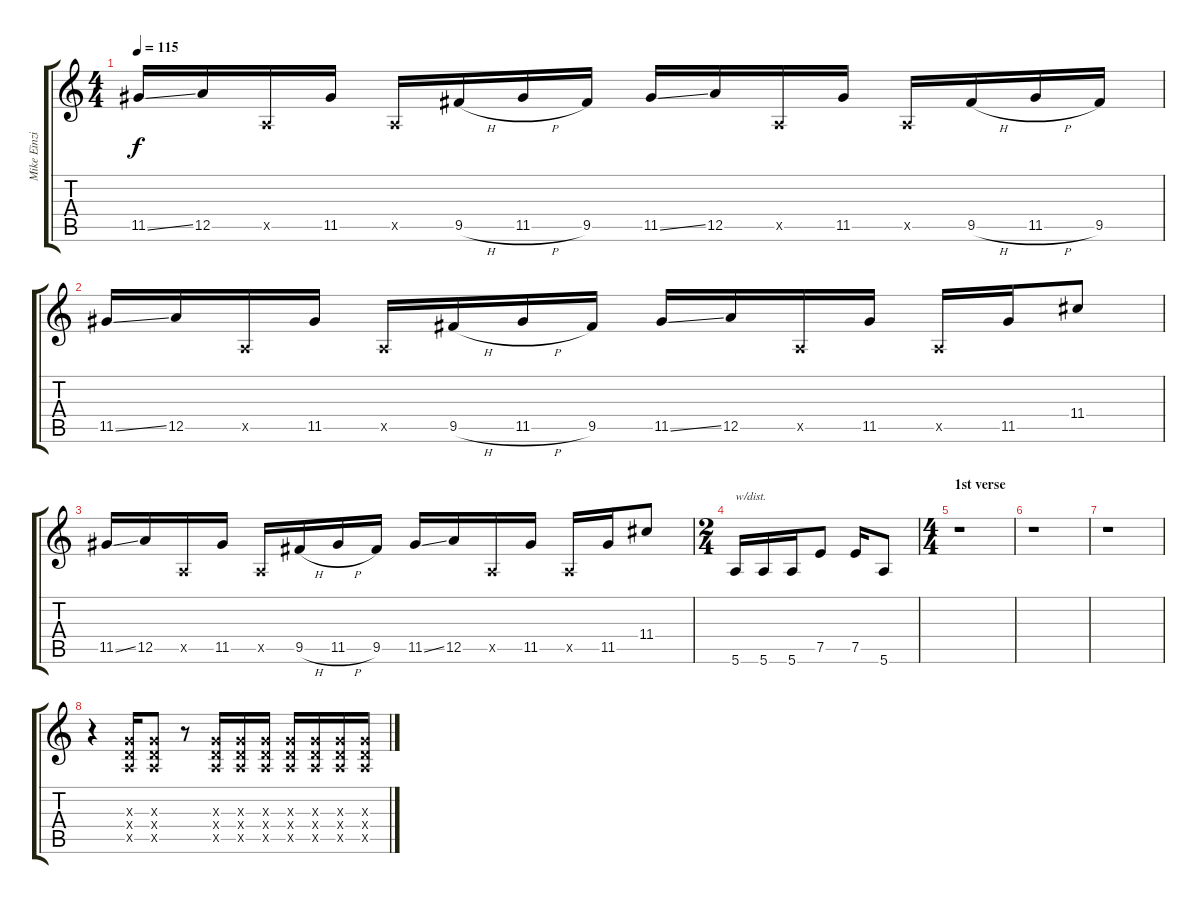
\track ("Mike Einzinger" "Mike Einzi") {instrument distortionguitar}
\staff {score tabs}
\tuning (E4 B3 G3 D3 A2 E2) {hide}
\ts (4 4)
\tempo 115
\clef g2
\ks c
11.5{ss}.16{dy f} 12.5.16 0.5{x}.16 11.5.16 0.5{x}.16 9.5{h}.16 11.5{h}.16 9.5.16 11.5{ss}.16 12.5.16 0.5{x}.16 11.5.16 0.5{x}.16 9.5{h}.16 11.5{h}.16 9.5.16 |
11.5{ss}.16 12.5.16 0.5{x}.16 11.5.16 0.5{x}.16 9.5{h}.16 11.5{h}.16 9.5.16 11.5{ss}.16 12.5.16 0.5{x}.16 11.5.16 0.5{x}.16 11.5.16 11.4.8 |
11.5{ss}.16 12.5.16 0.5{x}.16 11.5.16 0.5{x}.16 9.5{h}.16 11.5{h}.16 9.5.16 11.5{ss}.16 12.5.16 0.5{x}.16 11.5.16 0.5{x}.16 11.5.16 11.4.8 |
\ts (2 4)
5.6.16{txt "w/dist."} 5.6.16 5.6.16 7.5.8 7.5.16 5.6.8 |
\ts (4 4)
\section ("" "1st verse")
r.1 |
r.1 |
r.1 |
r.4 (0.3{x} 0.4{x} 0.5{x}).16 (0.3{x} 0.4{x} 0.5{x}).8 r.8 (0.3{x} 0.4{x} 0.5{x}).16 (0.3{x} 0.4{x} 0.5{x}).16 (0.3{x} 0.4{x} 0.5{x}).16 (0.3{x} 0.4{x} 0.5{x}).16 (0.3{x} 0.4{x} 0.5{x}).16 (0.3{x} 0.4{x} 0.5{x}).16 (0.3{x} 0.4{x} 0.5{x}).16
